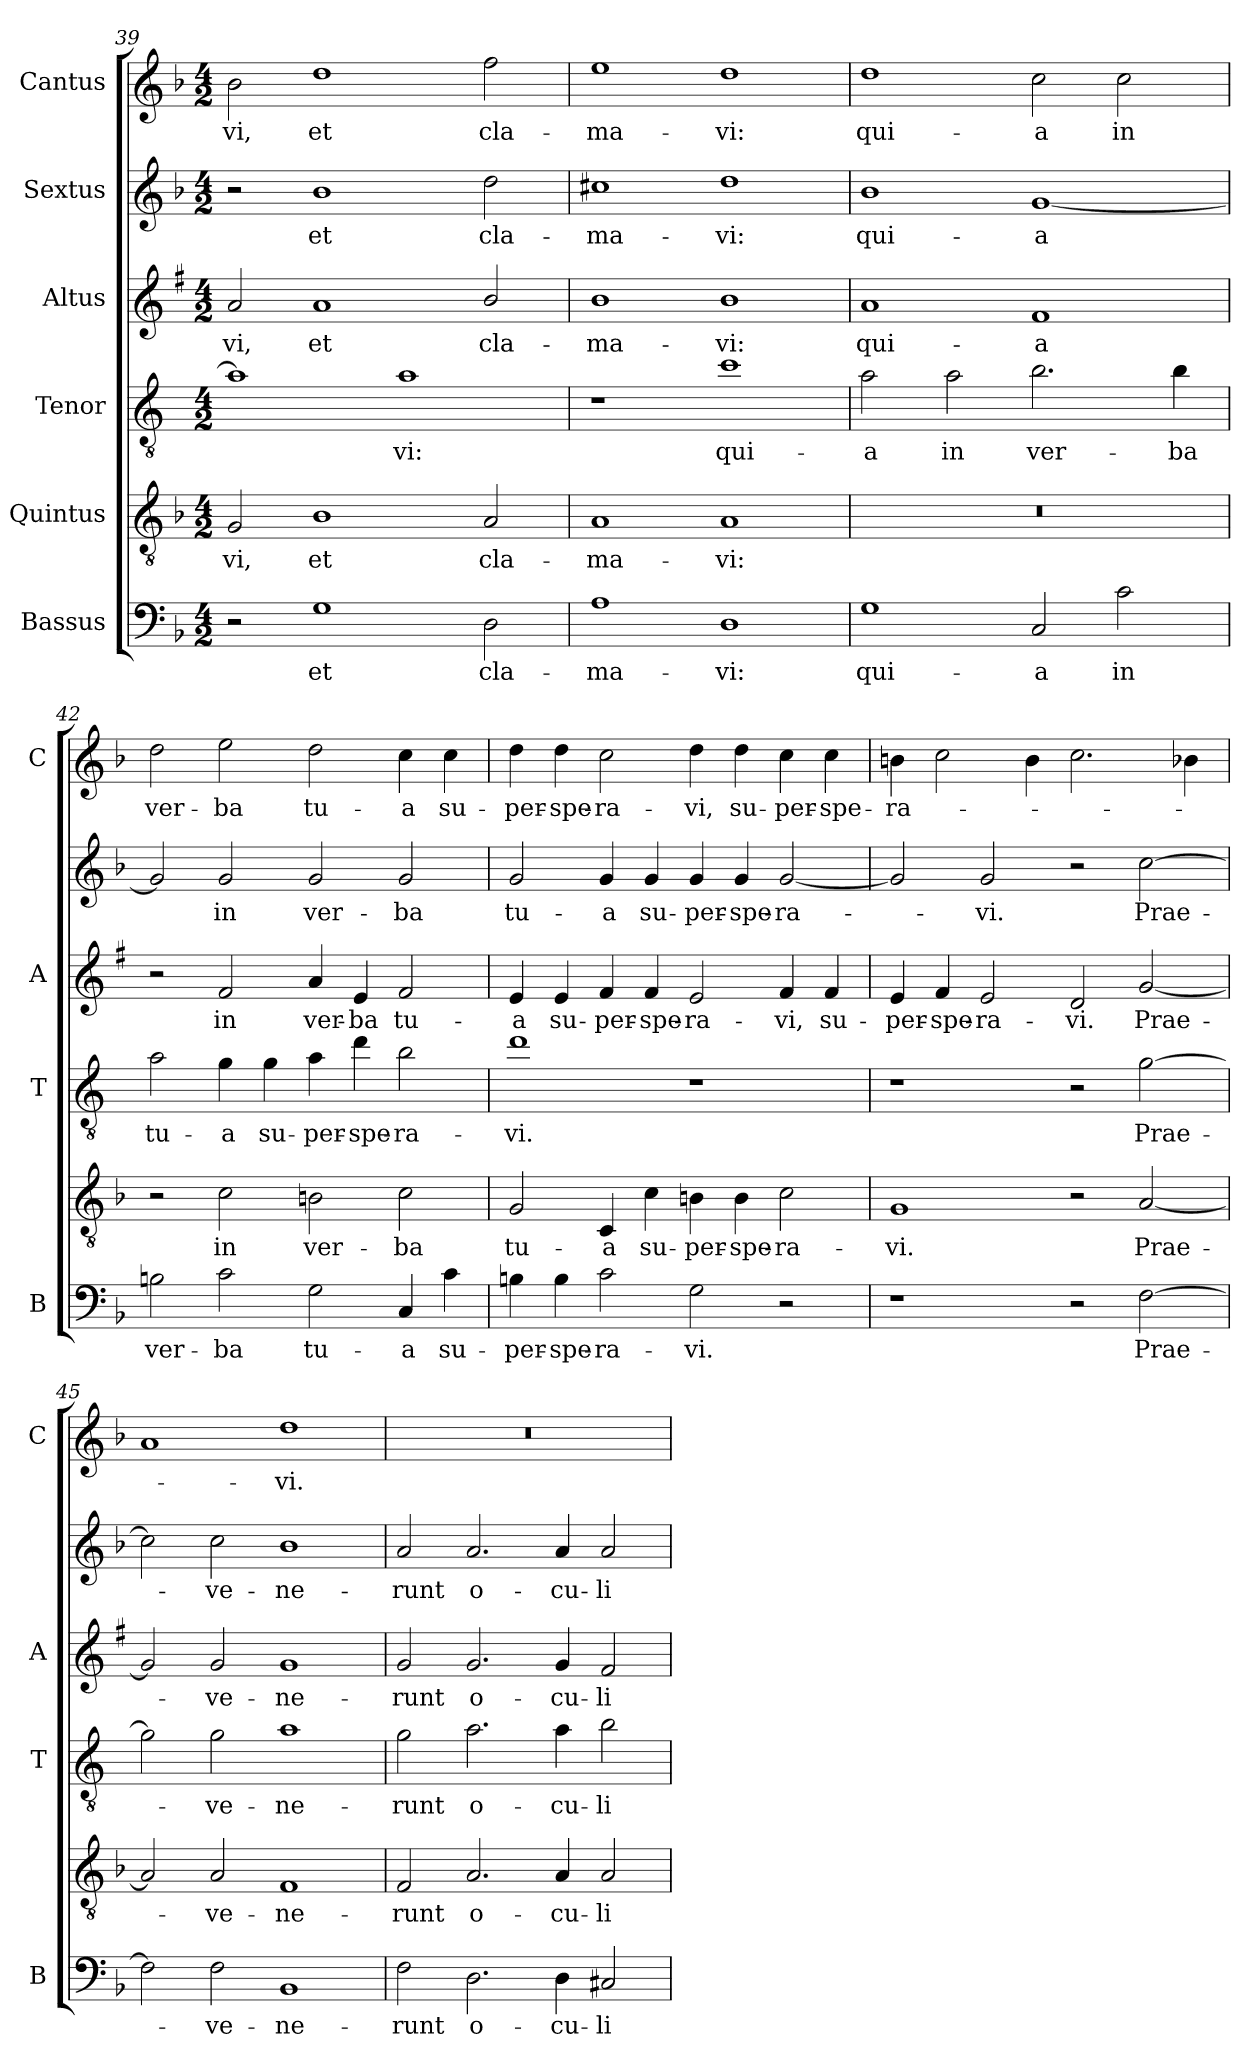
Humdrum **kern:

**kern	**text	**kern	**text	**kern	**text	**kern	**text	**kern	**text	**kern	**text
*part6	*part6	*part5	*part5	*part4	*part4	*part3	*part3	*part2	*part2	*part1	*part1
*staff6	*staff6	*staff5	*staff5	*staff4	*staff4	*staff3	*staff3	*staff2	*staff2	*staff1	*staff1
*I"Bassus	*	*I"Quintus	*	*I"Tenor	*	*I"Altus	*	*I"Sextus	*	*I"Cantus	*
*I'B	*	*	*	*I'T	*	*I'A	*	*	*	*I'C	*
*clefF4	*	*clefGv2	*	*clefGv2	*	*clefG2	*	*clefG2	*	*clefG2	*
*	*	*	*	*ITrd4c7	*	*ITrd1c2	*	*	*	*	*
*k[b-]	*	*k[b-]	*	*k[b-]	*	*k[b-]	*	*k[b-]	*	*k[b-]	*
*F:	*	*F:	*	*F:	*	*F:	*	*F:	*	*F:	*
*M4/2	*	*M4/2	*	*M4/2	*	*M4/2	*	*M4/2	*	*M4/2	*
=39	=39	=39	=39	=39	=39	=39	=39	=39	=39	=39	=39
!	!	!	!LO:LY:b	!	!	!	!LO:LY:b	!	!	!	!LO:LY:b
2r	.	2G/	-vi,	1d]	.	2g/	-vi,	2r	.	2b-\	-vi,
!	!LO:LY:b	!	!LO:LY:b	!	!	!	!LO:LY:b	!	!LO:LY:b	!	!LO:LY:b
1G	et	1B-	et	.	.	1g	et	1b-	et	1dd	et
!	!	!	!	!	!LO:LY:b	!	!	!	!	!	!
.	.	.	.	1d	-vi:	.	.	.	.	.	.
!	!LO:LY:b	!	!LO:LY:b	!	!	!	!LO:LY:b	!	!LO:LY:b	!	!LO:LY:b
2D\	cla-	2A/	cla-	.	.	2a/	cla-	2dd\	cla-	2ff\	cla-
=40	=40	=40	=40	=40	=40	=40	=40	=40	=40	=40	=40
!	!LO:LY:b	!	!LO:LY:b	!	!	!	!LO:LY:b	!	!LO:LY:b	!	!LO:LY:b
1A	-ma-	1A	-ma-	1r	.	1a	-ma-	1cc#X	-ma-	1ee	-ma-
!	!LO:LY:b	!	!LO:LY:b	!	!LO:LY:b	!	!LO:LY:b	!	!LO:LY:b	!	!LO:LY:b
1D	-vi:	1A	-vi:	1f	qui-	1a	-vi:	1dd	-vi:	1dd	-vi:
=41	=41	=41	=41	=41	=41	=41	=41	=41	=41	=41	=41
!	!LO:LY:b	!	!	!	!LO:LY:b	!	!LO:LY:b	!	!LO:LY:b	!	!LO:LY:b
1G	qui-	0r	.	2d\	-a	1g	qui-	1b-	qui-	1dd	qui-
!	!	!	!	!	!LO:LY:b	!	!	!	!	!	!
.	.	.	.	2d\	in	.	.	.	.	.	.
!	!LO:LY:b	!	!	!	!LO:LY:b	!	!LO:LY:b	!	!LO:LY:b	!	!LO:LY:b
2C/	-a	.	.	2.e\	ver-	1e	-a	[1g	-a	2cc\	-a
!	!LO:LY:b	!	!	!	!	!	!	!	!	!	!LO:LY:b
2c\	in	.	.	.	.	.	.	.	.	2cc\	in
!	!	!	!	!	!LO:LY:b	!	!	!	!	!	!
.	.	.	.	4e\	-ba	.	.	.	.	.	.
!!LO:LB:g=z
=42	=42	=42	=42	=42	=42	=42	=42	=42	=42	=42	=42
!	!LO:LY:b	!	!	!	!LO:LY:b	!	!	!	!	!	!LO:LY:b
2Bn\	ver-	2r	.	2d\	tu-	2r	.	2g/]	.	2dd\	ver-
!	!LO:LY:b	!	!LO:LY:b	!	!LO:LY:b	!	!LO:LY:b	!	!LO:LY:b	!	!LO:LY:b
2c\	-ba	2c\	in	4c\	-a	2e/	in	2g/	in	2ee\	-ba
!	!	!	!	!	!LO:LY:b	!	!	!	!	!	!
.	.	.	.	4c\	su-	.	.	.	.	.	.
!	!LO:LY:b	!	!LO:LY:b	!	!LO:LY:b	!	!LO:LY:b	!	!LO:LY:b	!	!LO:LY:b
2G\	tu-	2Bn\	ver-	4d\	-per-	4g/	ver-	2g/	ver-	2dd\	tu-
!	!	!	!	!	!LO:LY:b	!	!LO:LY:b	!	!	!	!
.	.	.	.	4g\	-spe-	4d/	-ba	.	.	.	.
!	!LO:LY:b	!	!LO:LY:b	!	!LO:LY:b	!	!LO:LY:b	!	!LO:LY:b	!	!LO:LY:b
4C/	-a	2c\	-ba	2e\	-ra-	2e/	tu-	2g/	-ba	4cc\	-a
!	!LO:LY:b	!	!	!	!	!	!	!	!	!	!LO:LY:b
4c\	su-	.	.	.	.	.	.	.	.	4cc\	su-
=43	=43	=43	=43	=43	=43	=43	=43	=43	=43	=43	=43
!	!LO:LY:b	!	!LO:LY:b	!	!LO:LY:b	!	!LO:LY:b	!	!LO:LY:b	!	!LO:LY:b
4Bn\	-per-	2G/	tu-	1g	-vi.	4d/	-a	2g/	tu-	4dd\	-per-
!	!LO:LY:b	!	!	!	!	!	!LO:LY:b	!	!	!	!LO:LY:b
4B\	-spe-	.	.	.	.	4d/	su-	.	.	4dd\	-spe-
!	!LO:LY:b	!	!LO:LY:b	!	!	!	!LO:LY:b	!	!LO:LY:b	!	!LO:LY:b
2c\	-ra-	4C/	-a	.	.	4e/	-per-	4g/	-a	2cc\	-ra-
!	!	!	!LO:LY:b	!	!	!	!LO:LY:b	!	!LO:LY:b	!	!
.	.	4c\	su-	.	.	4e/	-spe-	4g/	su-	.	.
!	!LO:LY:b	!	!LO:LY:b	!	!	!	!LO:LY:b	!	!LO:LY:b	!	!LO:LY:b
2G\	-vi.	4Bn\	-per-	1r	.	2d/	-ra-	4g/	-per-	4dd\	-vi,
!	!	!	!LO:LY:b	!	!	!	!	!	!LO:LY:b	!	!LO:LY:b
.	.	4B\	-spe-	.	.	.	.	4g/	-spe-	4dd\	su-
!	!	!	!LO:LY:b	!	!	!	!LO:LY:b	!	!LO:LY:b	!	!LO:LY:b
2r	.	2c\	-ra-	.	.	4e/	-vi,	[2g/	-ra-	4cc\	-per-
!	!	!	!	!	!	!	!LO:LY:b	!	!	!	!LO:LY:b
.	.	.	.	.	.	4e/	su-	.	.	4cc\	-spe-
=44	=44	=44	=44	=44	=44	=44	=44	=44	=44	=44	=44
!	!	!	!LO:LY:b	!	!	!	!LO:LY:b	!	!	!	!LO:LY:b
1r	.	1G	-vi.	1r	.	4d/	-per-	2g/]	.	4bn\	-ra-
!	!	!	!	!	!	!	!LO:LY:b	!	!	!	!
.	.	.	.	.	.	4e/	-spe-	.	.	2cc\	.
!	!	!	!	!	!	!	!LO:LY:b	!	!LO:LY:b	!	!
.	.	.	.	.	.	2d/	-ra-	2g/	-vi.	.	.
.	.	.	.	.	.	.	.	.	.	4b\	.
!	!	!	!	!	!	!	!LO:LY:b	!	!	!	!
2r	.	2r	.	2r	.	2c/	-vi.	2r	.	2.cc\	.
!	!LO:LY:b	!	!LO:LY:b	!	!LO:LY:b	!	!LO:LY:b	!	!LO:LY:b	!	!
[2F\	Prae-	[2A/	Prae-	[2c\	Prae-	[2f/	Prae-	[2cc\	Prae-	.	.
.	.	.	.	.	.	.	.	.	.	4b-X\	.
=45	=45	=45	=45	=45	=45	=45	=45	=45	=45	=45	=45
2F\]	.	2A/]	.	2c\]	.	2f/]	.	2cc\]	.	1a	.
!	!LO:LY:b	!	!LO:LY:b	!	!LO:LY:b	!	!LO:LY:b	!	!LO:LY:b	!	!
2F\	-ve-	2A/	-ve-	2c\	-ve-	2f/	-ve-	2cc\	-ve-	.	.
!	!LO:LY:b	!	!LO:LY:b	!	!LO:LY:b	!	!LO:LY:b	!	!LO:LY:b	!	!LO:LY:b
1BB-	-ne-	1F	-ne-	1d	-ne-	1f	-ne-	1b-	-ne-	1dd	-vi.
=46	=46	=46	=46	=46	=46	=46	=46	=46	=46	=46	=46
!	!LO:LY:b	!	!LO:LY:b	!	!LO:LY:b	!	!LO:LY:b	!	!LO:LY:b	!	!
2F\	-runt	2F/	-runt	2c\	-runt	2f/	-runt	2a/	-runt	0r	.
!	!LO:LY:b	!	!LO:LY:b	!	!LO:LY:b	!	!LO:LY:b	!	!LO:LY:b	!	!
2.D\	o-	2.A/	o-	2.d\	o-	2.f/	o-	2.a/	o-	.	.
!	!LO:LY:b	!	!LO:LY:b	!	!LO:LY:b	!	!LO:LY:b	!	!LO:LY:b	!	!
4D\	-cu-	4A/	-cu-	4d\	-cu-	4f/	-cu-	4a/	-cu-	.	.
!	!LO:LY:b	!	!LO:LY:b	!	!LO:LY:b	!	!LO:LY:b	!	!LO:LY:b	!	!
2C#X/	-li	2A/	-li	2e\	-li	2e/	-li	2a/	-li	.	.
=	=	=	=	=	=	=	=	=	=	=	=
*-	*-	*-	*-	*-	*-	*-	*-	*-	*-	*-	*-
